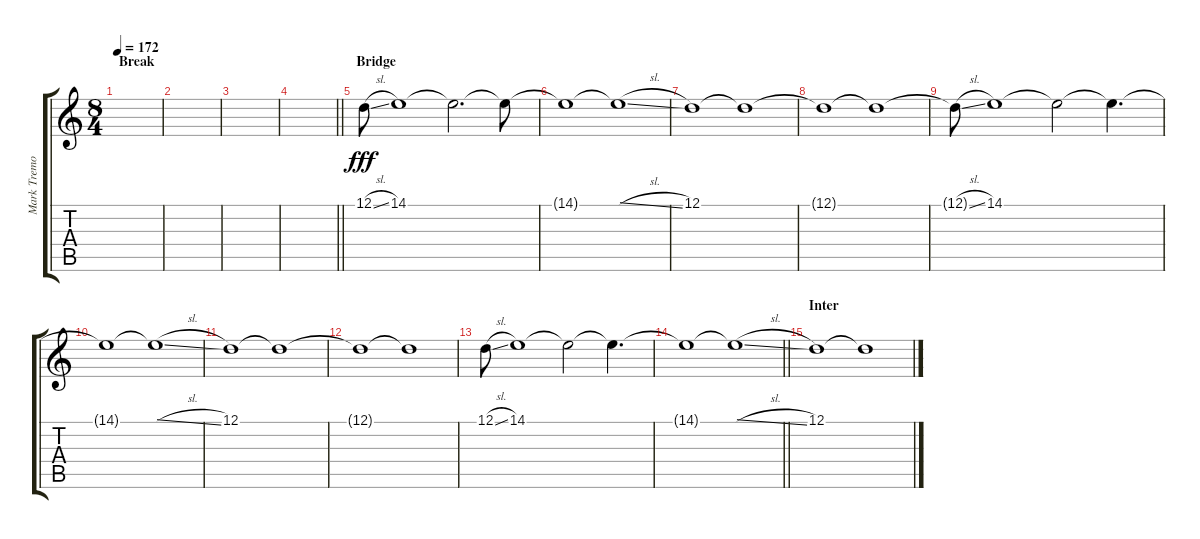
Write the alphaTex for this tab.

\track ("Mark Tremonti [Guitar Delay]" "Mark Tremo") {instrument fx4atmosphere}
\staff {score tabs}
\tuning (D4 B3 G3 D3 G2 D2) {hide}
\ts (8 4)
\section ("" "Break")
\tempo 172
\clef g2
\ks c
|
|
|
\barLineRight lightlight
|
\section ("" "Bridge")
12.1{sl}.8{dy fff volume 16} 14.1.1 14.1{t}.2{d} 14.1{t}.8 |
14.1{t}.1 14.1{sl t}.1 |
12.1.1 12.1{t}.1 |
12.1{t}.1 12.1{t}.1 |
12.1{sl t}.8 14.1.1 14.1{t}.2 14.1{t}.4{d} |
14.1{t}.1 14.1{sl t}.1 |
12.1.1 12.1{t}.1 |
12.1{t}.1 12.1{t}.1 |
12.1{sl}.8 14.1.1 14.1{t}.2 14.1{t}.4{d} |
\barLineRight lightlight
14.1{t}.1 14.1{sl t}.1 |
\section ("" "Inter")
12.1.1 12.1{t}.1
